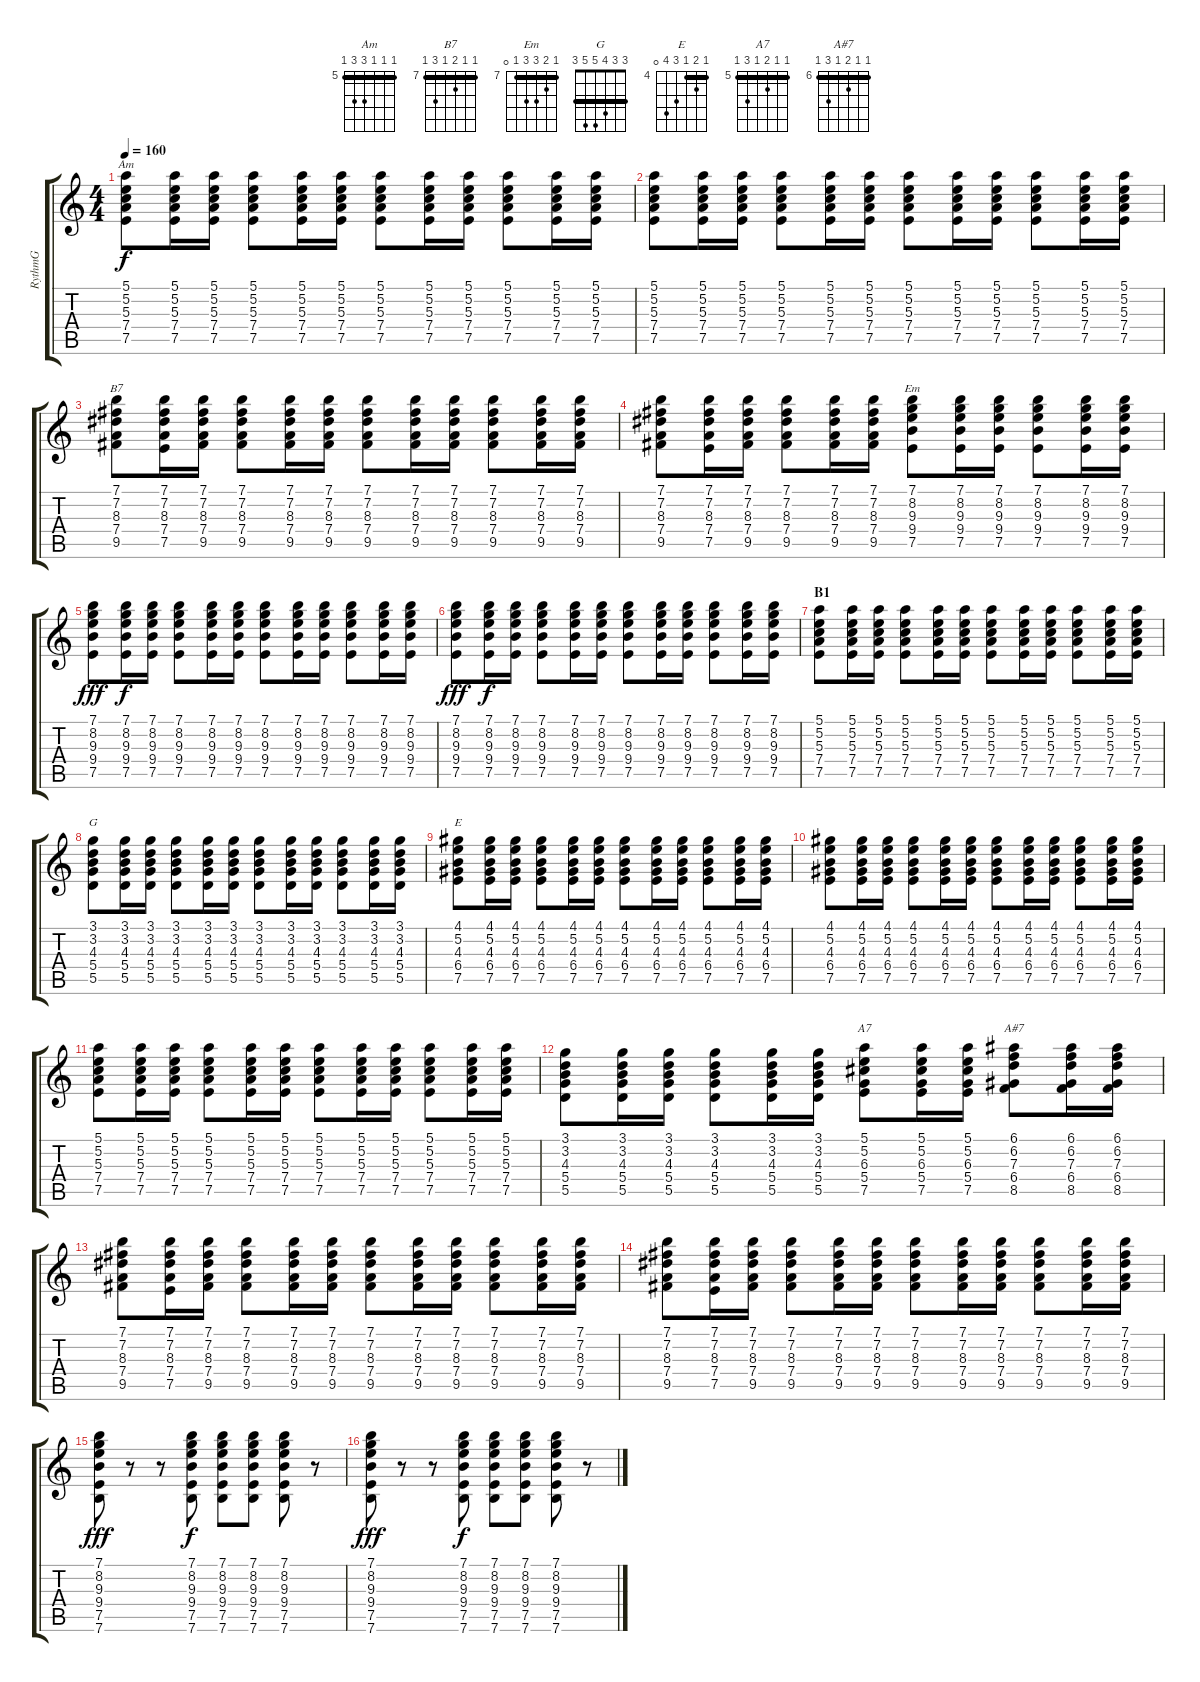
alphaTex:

\track ("RythmG" "RythmG") {instrument acousticguitarsteel}
\staff {score tabs}
\tuning (E4 B3 G3 D3 A2 E2) {hide}
\chord ("Am" 5 5 5 7 7 5) {firstfret 5 barre 5}
\chord ("B7" 7 7 8 7 9 7) {firstfret 7 barre 7}
\chord ("Em" 7 8 9 9 7 0) {firstfret 7 barre 7}
\chord ("G" 3 3 4 5 5 3) {barre 3}
\chord ("E" 4 5 4 6 7 0) {firstfret 4 barre 4}
\chord ("A7" 5 5 6 5 7 5) {firstfret 5 barre 5}
\chord ("A#7" 6 6 7 6 8 6) {firstfret 6 barre 6}
\ts (4 4)
\tempo 160
\clef g2
\ks c
(5.1 5.2 5.3 7.4 7.5).8{ch "Am" dy f} (5.1 5.2 5.3 7.4 7.5).16 (5.1 5.2 5.3 7.4 7.5).16 (5.1 5.2 5.3 7.4 7.5).8 (5.1 5.2 5.3 7.4 7.5).16 (5.1 5.2 5.3 7.4 7.5).16 (5.1 5.2 5.3 7.4 7.5).8 (5.1 5.2 5.3 7.4 7.5).16 (5.1 5.2 5.3 7.4 7.5).16 (5.1 5.2 5.3 7.4 7.5).8 (5.1 5.2 5.3 7.4 7.5).16 (5.1 5.2 5.3 7.4 7.5).16 |
(5.1 5.2 5.3 7.4 7.5).8 (5.1 5.2 5.3 7.4 7.5).16 (5.1 5.2 5.3 7.4 7.5).16 (5.1 5.2 5.3 7.4 7.5).8 (5.1 5.2 5.3 7.4 7.5).16 (5.1 5.2 5.3 7.4 7.5).16 (5.1 5.2 5.3 7.4 7.5).8 (5.1 5.2 5.3 7.4 7.5).16 (5.1 5.2 5.3 7.4 7.5).16 (5.1 5.2 5.3 7.4 7.5).8 (5.1 5.2 5.3 7.4 7.5).16 (5.1 5.2 5.3 7.4 7.5).16 |
(7.1 7.2 8.3 7.4 9.5).8{ch "B7"} (7.1 7.2 8.3 7.4 7.5).16 (7.1 7.2 8.3 7.4 9.5).16 (7.1 7.2 8.3 7.4 9.5).8 (7.1 7.2 8.3 7.4 9.5).16 (7.1 7.2 8.3 7.4 9.5).16 (7.1 7.2 8.3 7.4 9.5).8 (7.1 7.2 8.3 7.4 9.5).16 (7.1 7.2 8.3 7.4 9.5).16 (7.1 7.2 8.3 7.4 9.5).8 (7.1 7.2 8.3 7.4 9.5).16 (7.1 7.2 8.3 7.4 9.5).16 |
(7.1 7.2 8.3 7.4 9.5).8 (7.1 7.2 8.3 7.4 7.5).16 (7.1 7.2 8.3 7.4 9.5).16 (7.1 7.2 8.3 7.4 9.5).8 (7.1 7.2 8.3 7.4 9.5).16 (7.1 7.2 8.3 7.4 9.5).16 (7.1 8.2 9.3 9.4 7.5).8{ch "Em"} (7.1 8.2 9.3 9.4 7.5).16 (7.1 8.2 9.3 9.4 7.5).16 (7.1 8.2 9.3 9.4 7.5).8 (7.1 8.2 9.3 9.4 7.5).16 (7.1 8.2 9.3 9.4 7.5).16 |
(7.1 8.2 9.3 9.4 7.5).8{dy fff} (7.1 8.2 9.3 9.4 7.5).16{dy f} (7.1 8.2 9.3 9.4 7.5).16 (7.1 8.2 9.3 9.4 7.5).8 (7.1 8.2 9.3 9.4 7.5).16 (7.1 8.2 9.3 9.4 7.5).16 (7.1 8.2 9.3 9.4 7.5).8 (7.1 8.2 9.3 9.4 7.5).16 (7.1 8.2 9.3 9.4 7.5).16 (7.1 8.2 9.3 9.4 7.5).8 (7.1 8.2 9.3 9.4 7.5).16 (7.1 8.2 9.3 9.4 7.5).16 |
(7.1 8.2 9.3 9.4 7.5).8{dy fff} (7.1 8.2 9.3 9.4 7.5).16{dy f} (7.1 8.2 9.3 9.4 7.5).16 (7.1 8.2 9.3 9.4 7.5).8 (7.1 8.2 9.3 9.4 7.5).16 (7.1 8.2 9.3 9.4 7.5).16 (7.1 8.2 9.3 9.4 7.5).8 (7.1 8.2 9.3 9.4 7.5).16 (7.1 8.2 9.3 9.4 7.5).16 (7.1 8.2 9.3 9.4 7.5).8 (7.1 8.2 9.3 9.4 7.5).16 (7.1 8.2 9.3 9.4 7.5).16 |
\section ("" "B1")
(5.1 5.2 5.3 7.4 7.5).8 (5.1 5.2 5.3 7.4 7.5).16 (5.1 5.2 5.3 7.4 7.5).16 (5.1 5.2 5.3 7.4 7.5).8 (5.1 5.2 5.3 7.4 7.5).16 (5.1 5.2 5.3 7.4 7.5).16 (5.1 5.2 5.3 7.4 7.5).8 (5.1 5.2 5.3 7.4 7.5).16 (5.1 5.2 5.3 7.4 7.5).16 (5.1 5.2 5.3 7.4 7.5).8 (5.1 5.2 5.3 7.4 7.5).16 (5.1 5.2 5.3 7.4 7.5).16 |
(3.1 3.2 4.3 5.4 5.5).8{ch "G"} (3.1 3.2 4.3 5.4 5.5).16 (3.1 3.2 4.3 5.4 5.5).16 (3.1 3.2 4.3 5.4 5.5).8 (3.1 3.2 4.3 5.4 5.5).16 (3.1 3.2 4.3 5.4 5.5).16 (3.1 3.2 4.3 5.4 5.5).8 (3.1 3.2 4.3 5.4 5.5).16 (3.1 3.2 4.3 5.4 5.5).16 (3.1 3.2 4.3 5.4 5.5).8 (3.1 3.2 4.3 5.4 5.5).16 (3.1 3.2 4.3 5.4 5.5).16 |
(4.1 5.2 4.3 6.4 7.5).8{ch "E"} (4.1 5.2 4.3 6.4 7.5).16 (4.1 5.2 4.3 6.4 7.5).16 (4.1 5.2 4.3 6.4 7.5).8 (4.1 5.2 4.3 6.4 7.5).16 (4.1 5.2 4.3 6.4 7.5).16 (4.1 5.2 4.3 6.4 7.5).8 (4.1 5.2 4.3 6.4 7.5).16 (4.1 5.2 4.3 6.4 7.5).16 (4.1 5.2 4.3 6.4 7.5).8 (4.1 5.2 4.3 6.4 7.5).16 (4.1 5.2 4.3 6.4 7.5).16 |
(4.1 5.2 4.3 6.4 7.5).8 (4.1 5.2 4.3 6.4 7.5).16 (4.1 5.2 4.3 6.4 7.5).16 (4.1 5.2 4.3 6.4 7.5).8 (4.1 5.2 4.3 6.4 7.5).16 (4.1 5.2 4.3 6.4 7.5).16 (4.1 5.2 4.3 6.4 7.5).8 (4.1 5.2 4.3 6.4 7.5).16 (4.1 5.2 4.3 6.4 7.5).16 (4.1 5.2 4.3 6.4 7.5).8 (4.1 5.2 4.3 6.4 7.5).16 (4.1 5.2 4.3 6.4 7.5).16 |
(5.1 5.2 5.3 7.4 7.5).8 (5.1 5.2 5.3 7.4 7.5).16 (5.1 5.2 5.3 7.4 7.5).16 (5.1 5.2 5.3 7.4 7.5).8 (5.1 5.2 5.3 7.4 7.5).16 (5.1 5.2 5.3 7.4 7.5).16 (5.1 5.2 5.3 7.4 7.5).8 (5.1 5.2 5.3 7.4 7.5).16 (5.1 5.2 5.3 7.4 7.5).16 (5.1 5.2 5.3 7.4 7.5).8 (5.1 5.2 5.3 7.4 7.5).16 (5.1 5.2 5.3 7.4 7.5).16 |
(3.1 3.2 4.3 5.4 5.5).8 (3.1 3.2 4.3 5.4 5.5).16 (3.1 3.2 4.3 5.4 5.5).16 (3.1 3.2 4.3 5.4 5.5).8 (3.1 3.2 4.3 5.4 5.5).16 (3.1 3.2 4.3 5.4 5.5).16 (5.1 5.2 6.3 5.4 7.5).8{ch "A7"} (5.1 5.2 6.3 5.4 7.5).16 (5.1 5.2 6.3 5.4 7.5).16 (6.1 6.2 7.3 6.4 8.5).8{ch "A#7"} (6.1 6.2 7.3 6.4 8.5).16 (6.1 6.2 7.3 6.4 8.5).16 |
(7.1 7.2 8.3 7.4 9.5).8 (7.1 7.2 8.3 7.4 7.5).16 (7.1 7.2 8.3 7.4 9.5).16 (7.1 7.2 8.3 7.4 9.5).8 (7.1 7.2 8.3 7.4 9.5).16 (7.1 7.2 8.3 7.4 9.5).16 (7.1 7.2 8.3 7.4 9.5).8 (7.1 7.2 8.3 7.4 9.5).16 (7.1 7.2 8.3 7.4 9.5).16 (7.1 7.2 8.3 7.4 9.5).8 (7.1 7.2 8.3 7.4 9.5).16 (7.1 7.2 8.3 7.4 9.5).16 |
(7.1 7.2 8.3 7.4 9.5).8 (7.1 7.2 8.3 7.4 7.5).16 (7.1 7.2 8.3 7.4 9.5).16 (7.1 7.2 8.3 7.4 9.5).8 (7.1 7.2 8.3 7.4 9.5).16 (7.1 7.2 8.3 7.4 9.5).16 (7.1 7.2 8.3 7.4 9.5).8 (7.1 7.2 8.3 7.4 9.5).16 (7.1 7.2 8.3 7.4 9.5).16 (7.1 7.2 8.3 7.4 9.5).8 (7.1 7.2 8.3 7.4 9.5).16 (7.1 7.2 8.3 7.4 9.5).16 |
(7.1 8.2 9.3 9.4 7.5 7.6).8{dy fff} r.8 r.8 (7.1 8.2 9.3 9.4 7.5 7.6).8{dy f} (7.1 8.2 9.3 9.4 7.5 7.6).8 (7.1 8.2 9.3 9.4 7.5 7.6).8 (7.1 8.2 9.3 9.4 7.5 7.6).8 r.8 |
(7.1 8.2 9.3 9.4 7.5 7.6).8{dy fff} r.8 r.8 (7.1 8.2 9.3 9.4 7.5 7.6).8{dy f} (7.1 8.2 9.3 9.4 7.5 7.6).8 (7.1 8.2 9.3 9.4 7.5 7.6).8 (7.1 8.2 9.3 9.4 7.5 7.6).8 r.8
